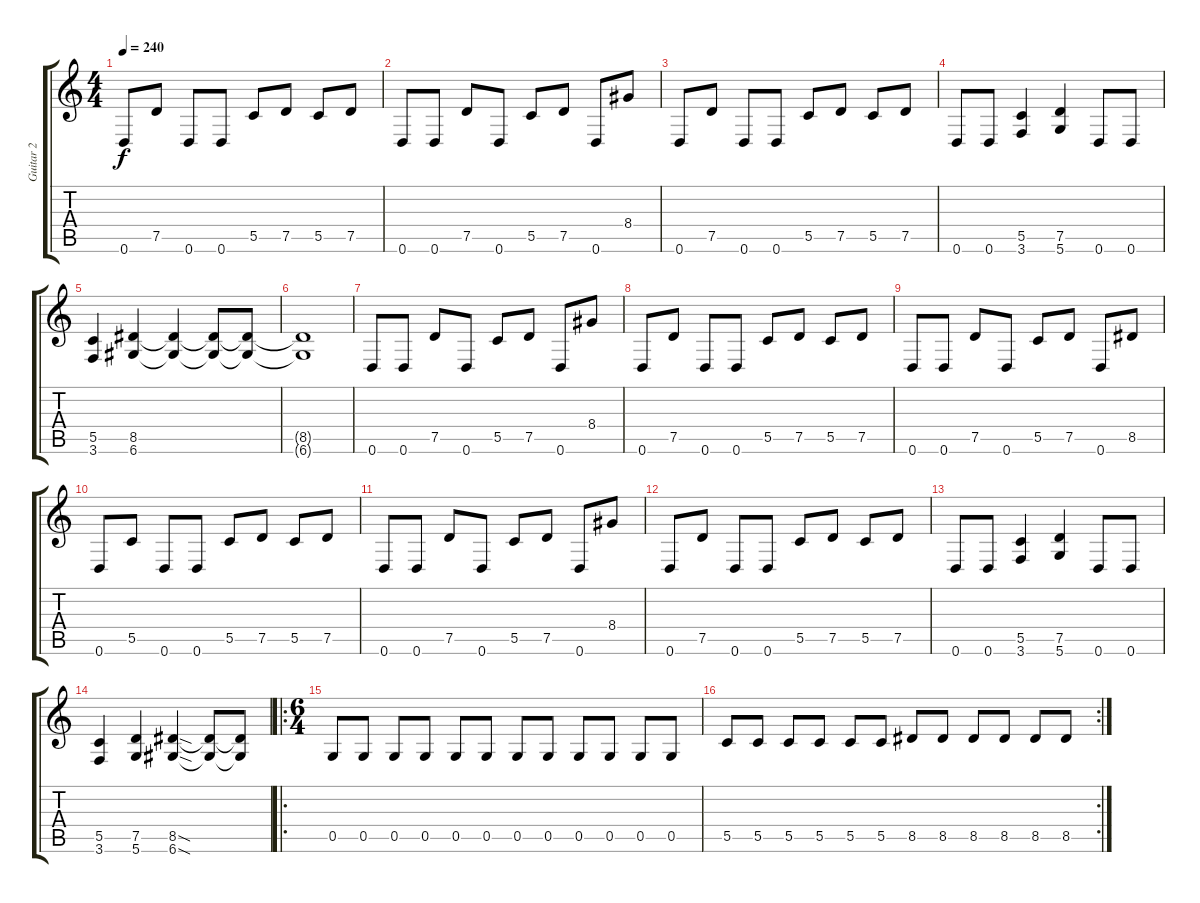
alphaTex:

\track ("Guitar 2" "Guitar 2") {instrument distortionguitar}
\staff {score tabs}
\tuning (D4 A3 F3 C3 G2 D2) {hide}
\ts (4 4)
\tempo 240
\clef g2
\ks c
0.6.8{dy f} 7.5.8 0.6.8 0.6.8 5.5.8 7.5.8 5.5.8 7.5.8 |
0.6.8 0.6.8 7.5.8 0.6.8 5.5.8 7.5.8 0.6.8 8.4.8 |
0.6.8 7.5.8 0.6.8 0.6.8 5.5.8 7.5.8 5.5.8 7.5.8 |
0.6.8 0.6.8 (5.5 3.6).4 (7.5 5.6).4 0.6.8 0.6.8 |
(5.5 3.6).4 (8.5 6.6).4 (8.5{t} 6.6{t}).4 (8.5{t} 6.6{t}).8 (8.5{t} 6.6{t}).8 |
(8.5{t} 6.6{t}).1 |
0.6.8 0.6.8 7.5.8 0.6.8 5.5.8 7.5.8 0.6.8 8.4.8 |
0.6.8 7.5.8 0.6.8 0.6.8 5.5.8 7.5.8 5.5.8 7.5.8 |
0.6.8 0.6.8 7.5.8 0.6.8 5.5.8 7.5.8 0.6.8 8.5.8 |
0.6.8 5.5.8 0.6.8 0.6.8 5.5.8 7.5.8 5.5.8 7.5.8 |
0.6.8 0.6.8 7.5.8 0.6.8 5.5.8 7.5.8 0.6.8 8.4.8 |
0.6.8 7.5.8 0.6.8 0.6.8 5.5.8 7.5.8 5.5.8 7.5.8 |
0.6.8 0.6.8 (5.5 3.6).4 (7.5 5.6).4 0.6.8 0.6.8 |
(5.5 3.6).4 (7.5 5.6).4 (8.5{sod} 6.6{sod}).4 (8.5{t} 6.6{t}).8 (8.5{t} 6.6{t}).8 |
\ro
\ts (6 4)
0.5.8 0.5.8 0.5.8 0.5.8 0.5.8 0.5.8 0.5.8 0.5.8 0.5.8 0.5.8 0.5.8 0.5.8 |
\rc 2
5.5.8 5.5.8 5.5.8 5.5.8 5.5.8 5.5.8 8.5.8 8.5.8 8.5.8 8.5.8 8.5.8 8.5.8
